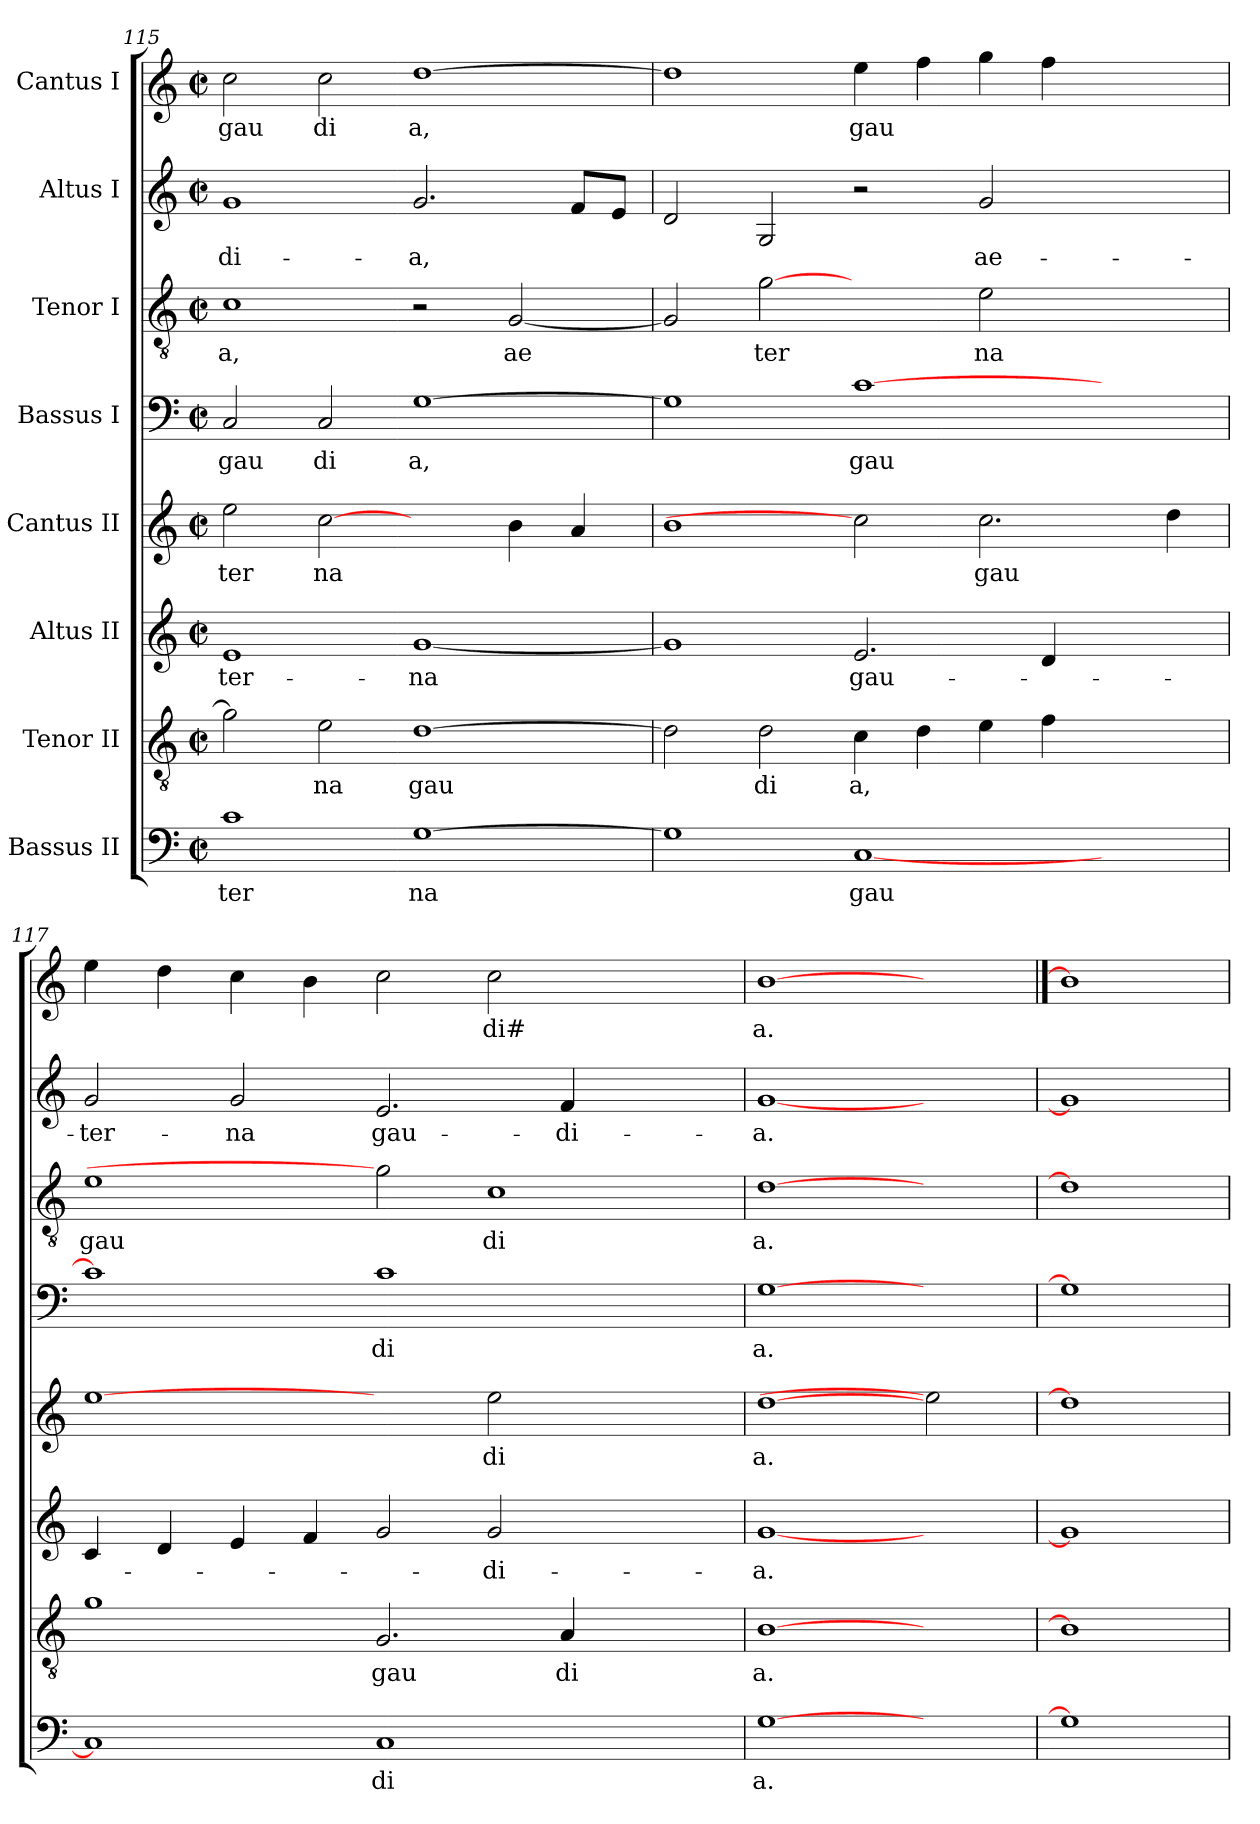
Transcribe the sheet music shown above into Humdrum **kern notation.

**kern	**text	**kern	**text	**kern	**text	**kern	**text	**kern	**text	**kern	**text	**kern	**text	**kern	**text
*part8	*part8	*part7	*part7	*part6	*part6	*part5	*part5	*part4	*part4	*part3	*part3	*part2	*part2	*part1	*part1
*staff8	*staff8	*staff7	*staff7	*staff6	*staff6	*staff5	*staff5	*staff4	*staff4	*staff3	*staff3	*staff2	*staff2	*staff1	*staff1
*I"Bassus II	*	*I"Tenor II	*	*I"Altus II	*	*I"Cantus II	*	*I"Bassus I	*	*I"Tenor I	*	*I"Altus I	*	*I"Cantus I	*
*clefF4	*	*clefGv2	*	*clefG2	*	*clefG2	*	*clefF4	*	*clefGv2	*	*clefG2	*	*clefG2	*
*M2/2	*	*M2/2	*	*M2/2	*	*M2/2	*	*M2/2	*	*M2/2	*	*M2/2	*	*M2/2	*
*met(c|)	*	*met(c|)	*	*met(c|)	*	*met(c|)	*	*met(c|)	*	*met(c|)	*	*met(c|)	*	*met(c|)	*
=115	=115	=115	=115	=115	=115	=115	=115	=115	=115	=115	=115	=115	=115	=115	=115
!	!LO:LY:b:cj	!	!	!	!LO:LY:b:cj	!	!LO:LY:b:cj	!	!LO:LY:b:cj	!	!LO:LY:b:cj	!	!LO:LY:b:cj	!	!LO:LY:b:cj
1c	ter	2g\]	.	1e	-ter-	2ee\	ter	2C/	gau	1c	a,	1g	-di-	2cc\	gau
!	!	!	!LO:LY:b:cj	!	!	!	!LO:LY:b:cj	!	!LO:LY:b:cj	!	!	!	!	!	!LO:LY:b:cj
.	.	2e\	na	.	.	[2cc	na	2C/	di	.	.	.	.	2cc\	di
!	!LO:LY:b:cj	!	!LO:LY:b	!	!LO:LY:b:cj	!	!	!	!LO:LY:b:cj	!	!	!	!LO:LY:b:cj	!	!LO:LY:b:cj
[>1G	na	[>1d	gau	[<1g	-na	2ryy	.	[>1G	a,	2r	.	2.g/	-a,	[>1dd	a,
!	!	!	!	!	!	!	!	!	!	!	!LO:LY:b:cj	!	!	!	!
.	.	.	.	.	.	4b\	.	.	.	[<2G/	ae	.	.	.	.
.	.	.	.	.	.	4a/	.	.	.	.	.	8f/L	.	.	.
.	.	.	.	.	.	.	.	.	.	.	.	8e/J	.	.	.
=116	=116	=116	=116	=116	=116	=116	=116	=116	=116	=116	=116	=116	=116	=116	=116
1G]	.	2d\]	.	1g]	.	1b	.	1G]	.	2G/]	.	2d/	.	1dd]	.
!	!	!	!LO:LY:b:cj	!	!	!	!	!	!	!	!LO:LY:b:cj	!	!	!	!
.	.	2d\	di	.	.	.	.	.	.	[2g	ter	2G/	.	.	.
!	!LO:LY:b	!	!LO:LY:b:cj	!	!LO:LY:b	!	!	!	!LO:LY:b	!	!	!	!	!	!LO:LY:b
[<1C	gau	4c\	a,	2.e/	gau-	2cc]	.	[>1c	gau	2ryy	.	2r	.	4ee\	gau
.	.	4d\	.	.	.	.	.	.	.	.	.	.	.	4ff\	.
!	!	!	!	!	!	!	!LO:LY:b	!	!	!	!LO:LY:b:cj	!	!LO:LY:b:cj	!	!
.	.	4e\	.	.	.	2.cc\	gau	.	.	2e\	na	2g/	ae-	4gg\	.
.	.	4f\	.	4d/	.	.	.	.	.	.	.	.	.	4ff\	.
2ryy	.	2ryy	.	2ryy	.	.	.	2ryy	.	2ryy	.	2ryy	.	2ryy	.
.	.	.	.	.	.	4dd\	.	.	.	.	.	.	.	.	.
=117	=117	=117	=117	=117	=117	=117	=117	=117	=117	=117	=117	=117	=117	=117	=117
!	!	!	!	!	!	!	!	!	!	!	!LO:LY:b:cj	!	!LO:LY:b:cj	!	!
1C]	.	1g	.	4c/	.	[1ee	.	1c]	.	1e	gau	2g/	-ter-	4ee\	.
.	.	.	.	4d/	.	.	.	.	.	.	.	.	.	4dd\	.
!	!	!	!	!	!	!	!	!	!	!	!	!	!LO:LY:b:cj	!	!
.	.	.	.	4e/	.	.	.	.	.	.	.	2g/	-na	4cc\	.
.	.	.	.	4f/	.	.	.	.	.	.	.	.	.	4b\	.
!	!LO:LY:b:cj	!	!LO:LY:b:cj	!	!	!	!	!	!LO:LY:b:cj	!	!	!	!LO:LY:b:cj	!	!
1C	di	2.G/	gau	2g/	.	2ryy	.	1c	di	2g]	.	2.e/	gau-	2cc\	.
!	!	!	!	!	!LO:LY:b:cj	!	!LO:LY:b:cj	!	!	!	!LO:LY:b:cj	!	!	!	!LO:LY:b:cj
.	.	.	.	2g/	-di-	2ee\	di	.	.	1c	di	.	.	2cc\	di#
!	!	!	!LO:LY:b:cj	!	!	!	!	!	!	!	!	!	!LO:LY:b:cj	!	!
.	.	4A/	di	.	.	.	.	.	.	.	.	4f/	-di-	.	.
2ryy	.	2ryy	.	2ryy	.	2ryy	.	2ryy	.	.	.	2ryy	.	2ryy	.
=118	=118	=118	=118	=118	=118	=118	=118	=118	=118	=118	=118	=118	=118	=118	=118
!	!LO:LY:b:cj	!	!LO:LY:b:cj	!	!LO:LY:b:cj	!	!LO:LY:b:cj	!	!LO:LY:b:cj	!	!LO:LY:b:cj	!	!LO:LY:b:cj	!	!LO:LY:b:cj
[1G	a.	[1B	a.	[1g	-a.	[1dd	a.	[1G	a.	[1d	a.	[1g	-a.	[1b	a.
2ryy	.	2ryy	.	2ryy	.	2ee]	.	2ryy	.	2ryy	.	2ryy	.	2ryy	.
=119	==119	=119	==119	=119	==119	=119	==119	=119	==119	=119	==119	=119	==119	==119	==119
1G]	.	1B]	.	1g]	.	1dd]	.	1G]	.	1d]	.	1g]	.	1b]	.
=	=	=	=	=	=	=	=	=	=	=	=	=	=	=	=
*-	*-	*-	*-	*-	*-	*-	*-	*-	*-	*-	*-	*-	*-	*-	*-
